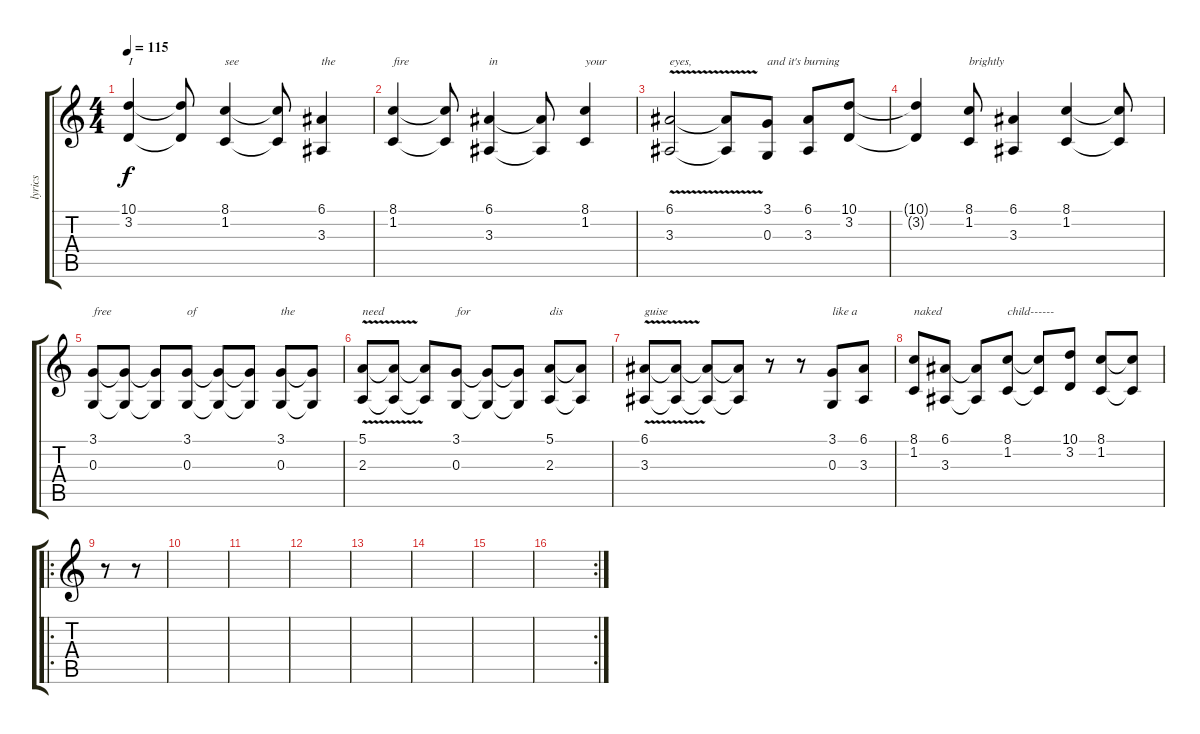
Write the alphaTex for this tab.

\track ("lyrics" "lyrics") {instrument lead3calliope}
\staff {score tabs}
\tuning (E4 B3 G3 D3 A2 E2) {hide}
\ts (4 4)
\tempo 115
\clef g2
\ks c
(10.1 3.2).4{txt "I " dy f} (10.1{t} 3.2{t}).8 (8.1 1.2).4{txt "see"} (8.1{t} 1.2{t}).8 (6.1 3.3).4{txt "the"} |
(8.1 1.2).4{txt "fire"} (8.1{t} 1.2{t}).8 (6.1 3.3).4{txt "in"} (6.1{t} 3.3{t}).8 (8.1 1.2).4{txt "your"} |
(6.1 3.3{v}).2{txt "eyes,"} (6.1{t} 3.3{t}).8 (3.1 0.3).8{txt "and it's burning"} (6.1 3.3).8 (10.1 3.2).8 |
(10.1{t} 3.2{t}).4 (8.1 1.2).8{txt "brightly"} (6.1 3.3).4 (8.1 1.2).4 (8.1{t} 1.2{t}).8 |
(3.1 0.3).8{txt "free"} (3.1{t} 0.3{t}).8 (3.1{t} 0.3{t}).8 (3.1 0.3).8{txt "of"} (3.1{t} 0.3{t}).8 (3.1{t} 0.3{t}).8 (3.1 0.3).8{txt "the"} (3.1{t} 0.3{t}).8 |
(5.1 2.3{v}).8{txt "need"} (5.1{t} 2.3{t}).8 (5.1{t} 2.3{t}).8 (3.1 0.3).8{txt "for"} (3.1{t} 0.3{t}).8 (3.1{t} 0.3{t}).8 (5.1 2.3).8{txt "dis"} (5.1{t} 2.3{t}).8 |
(6.1 3.3{v}).8{txt "guise"} (6.1{t} 3.3{t}).8 (6.1{t} 3.3{t}).8 (6.1{t} 3.3{t}).8 r.8 r.8 (3.1 0.3).8{txt "like a"} (6.1 3.3).8 |
(8.1 1.2).8{txt "naked"} (6.1 3.3).8 (6.1{t} 3.3{t}).8 (8.1 1.2).8{txt "child------"} (8.1{t} 1.2{t}).8 (10.1 3.2).8 (8.1 1.2).8 (8.1{t} 1.2{t}).8 |
\ro
r.8 r.8 |
|
|
|
|
|
|
\rc 2
